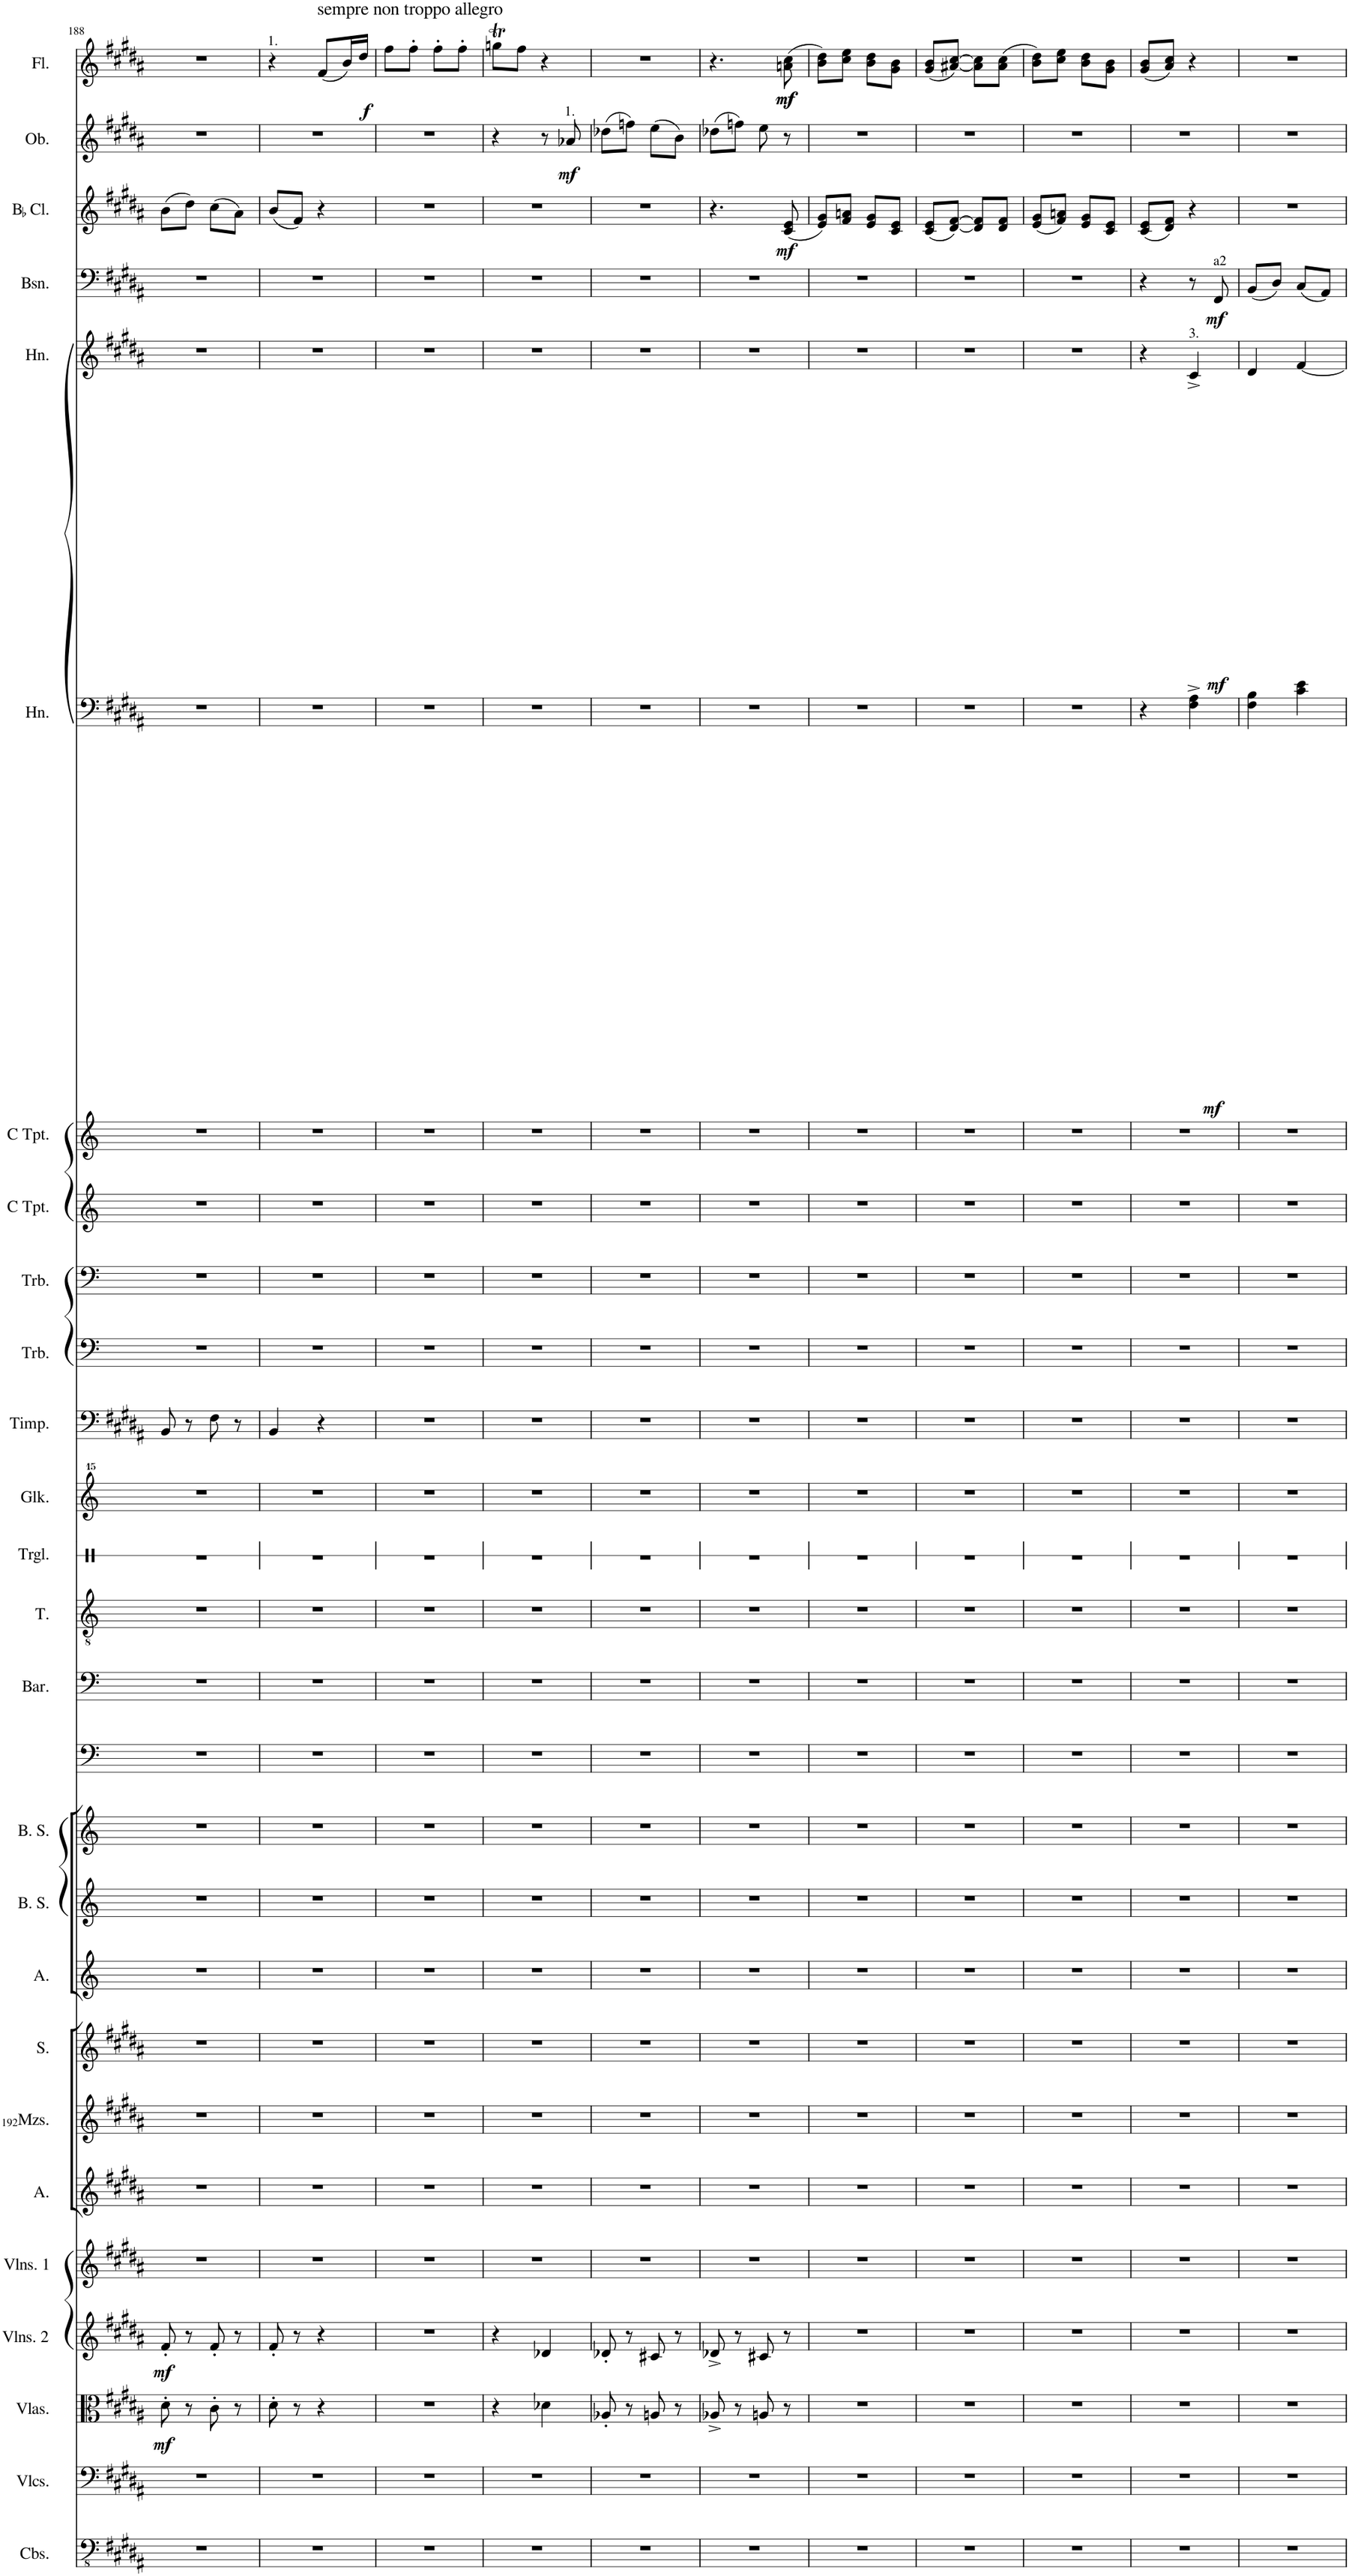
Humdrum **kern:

**kern	**kern	**kern	**dynam	**kern	**dynam	**kern	**kern	**kern	**kern	**kern	**kern	**kern	**kern	**kern	**kern	**kern	**kern	**kern	**kern	**kern	**kern	**kern	**kern	**dynam	**kern	**dynam	**kern	**dynam	**kern	**dynam	**kern	**dynam	**kern	**dynam
*part27	*part26	*part25	*part25	*part24	*part24	*part23	*part22	*part21	*part20	*part19	*part18	*part17	*part16	*part15	*part14	*part13	*part12	*part11	*part10	*part9	*part8	*part7	*part6	*part6	*part5	*part5	*part4	*part4	*part3	*part3	*part2	*part2	*part1	*part1
*staff27	*staff26	*staff25	*staff25	*staff24	*staff24	*staff23	*staff22	*staff21	*staff20	*staff19	*staff18	*staff17	*staff16	*staff15	*staff14	*staff13	*staff12	*staff11	*staff10	*staff9	*staff8	*staff7	*staff6	*staff6	*staff5	*staff5	*staff4	*staff4	*staff3	*staff3	*staff2	*staff2	*staff1	*staff1
*I"Contrabasses	*I"Violoncellos	*I"Violas	*	*I"Violins 2	*	*I"Violins 1	*I"Alto	*I"Mezzosoprano	*I"Soprano	*I"Alto	*I"Boy Soprano	*I"Boy Soprano	*I"Bass	*I"Baritone	*I"Tenor	*I"Triangle	*I"Glockenspiel	*I"Timpani	*I"Trombone	*I"Trombone	*I"C Trumpet	*I"C Trumpet	*I"Horn	*	*I"Horn	*	*I"Bassoon	*	*I"BaccidentalFlat Clarinet	*	*I"Oboe	*	*I"Flute	*
*I'Cbs.	*I'Vlcs.	*I'Vlas.	*	*I'Vlns. 2	*	*I'Vlns. 1	*I'A.	*I'Mzs.	*I'S.	*I'A.	*I'B. S.	*I'B. S.	*	*I'Bar.	*I'T.	*I'Trgl.	*I'Glk.	*I'Timp.	*I'Trb.	*I'Trb.	*I'C Tpt.	*I'C Tpt.	*I'Hn.	*	*I'Hn.	*	*I'Bsn.	*	*I'BaccidentalFlat Cl.	*	*I'Ob.	*	*I'Fl.	*
!!LO:PB:g=z
*clefFv4	*clefF4	*clefC3	*	*clefG2	*	*clefG2	*clefG2	*clefG2	*clefG2	*clefG2	*clefG2	*clefG2	*clefF4	*clefF4	*clefGv2	*clefX	*clefG^^2	*clefF4	*clefF4	*clefF4	*clefG2	*clefG2	*clefF4	*	*clefG2	*	*clefF4	*	*clefG2	*	*clefG2	*	*clefG2	*
*	*	*	*	*	*	*	*	*	*	*	*	*	*	*	*	*	*	*	*	*	*	*	*ITrd4c7	*	*ITrd4c7	*	*	*	*ITrd1c2	*	*	*	*	*
*k[f#c#g#d#a#]	*k[f#c#g#d#a#]	*k[f#c#g#d#a#]	*	*k[f#c#g#d#a#]	*	*k[f#c#g#d#a#]	*k[f#c#g#d#a#]	*k[f#c#g#d#a#]	*k[f#c#g#d#a#]	*k[]	*k[]	*k[]	*k[]	*k[]	*k[]	*k[]	*k[]	*k[f#c#g#d#a#]	*k[]	*k[]	*k[]	*k[]	*k[f#c#g#d#a#]	*	*k[f#c#g#d#a#]	*	*k[f#c#g#d#a#]	*	*k[f#c#g#d#a#]	*	*k[f#c#g#d#a#]	*	*k[f#c#g#d#a#]	*
*M2/4	*M2/4	*M2/4	*	*M2/4	*	*M2/4	*M2/4	*M2/4	*M2/4	*M2/4	*M2/4	*M2/4	*M2/4	*M2/4	*M2/4	*M2/4	*M2/4	*M2/4	*M2/4	*M2/4	*M2/4	*M2/4	*M2/4	*	*M2/4	*	*M2/4	*	*M2/4	*	*M2/4	*	*M2/4	*
=188	=188	=188	=188	=188	=188	=188	=188	=188	=188	=188	=188	=188	=188	=188	=188	=188	=188	=188	=188	=188	=188	=188	=188	=188	=188	=188	=188	=188	=188	=188	=188	=188	=188	=188
!	!	!	!LO:DY:b	!	!LO:DY:b	!	!	!	!	!	!	!	!	!	!	!	!	!	!	!	!	!	!	!	!	!	!	!	!	!	!	!	!	!
2r	2r	8d#'\	mf	8f#'/	mf	2r	2r	2r	2r	2r	2r	2r	2r	2r	2r	2r	2r	8BB/	2r	2r	2r	2r	2r	.	2r	.	2r	.	(8b\L	.	2r	.	2r	.
.	.	8r	.	8r	.	.	.	.	.	.	.	.	.	.	.	.	.	8r	.	.	.	.	.	.	.	.	.	.	8dd#\J)	.	.	.	.	.
.	.	8c#'\	.	8f#'/	.	.	.	.	.	.	.	.	.	.	.	.	.	8F#\	.	.	.	.	.	.	.	.	.	.	(8cc#\L	.	.	.	.	.
.	.	8r	.	8r	.	.	.	.	.	.	.	.	.	.	.	.	.	8r	.	.	.	.	.	.	.	.	.	.	8a#\J)	.	.	.	.	.
=189	=189	=189	=189	=189	=189	=189	=189	=189	=189	=189	=189	=189	=189	=189	=189	=189	=189	=189	=189	=189	=189	=189	=189	=189	=189	=189	=189	=189	=189	=189	=189	=189	=189	=189
!	!	!	!	!	!	!	!	!	!	!	!	!	!	!	!	!	!	!	!	!	!	!	!	!	!	!	!	!	!	!	!	!	!LO:TX:a:t=1.	!
2r	2r	8d#'\	.	8f#'/	.	2r	2r	2r	2r	2r	2r	2r	2r	2r	2r	2r	2r	4BB/	2r	2r	2r	2r	2r	.	2r	.	2r	.	(8b/L	.	2r	.	4r	.
.	.	8r	.	8r	.	.	.	.	.	.	.	.	.	.	.	.	.	.	.	.	.	.	.	.	.	.	.	.	8f#/J)	.	.	.	.	.
!	!	!	!	!	!	!	!	!	!	!	!	!	!	!	!	!	!	!	!	!	!	!	!	!	!	!	!	!	!	!	!	!	!LO:TX:a:t=sempre non troppo allegro	!
!	!	!	!	!	!	!	!	!	!	!	!	!	!	!	!	!	!	!	!	!	!	!	!	!	!	!	!	!	!	!	!	!	!	!LO:DY:b
.	.	4r	.	4r	.	.	.	.	.	.	.	.	.	.	.	.	.	4r	.	.	.	.	.	.	.	.	.	.	4r	.	.	.	(8f#/L	f
.	.	.	.	.	.	.	.	.	.	.	.	.	.	.	.	.	.	.	.	.	.	.	.	.	.	.	.	.	.	.	.	.	16b/L)	.
.	.	.	.	.	.	.	.	.	.	.	.	.	.	.	.	.	.	.	.	.	.	.	.	.	.	.	.	.	.	.	.	.	16dd#/JJ	.
=190	=190	=190	=190	=190	=190	=190	=190	=190	=190	=190	=190	=190	=190	=190	=190	=190	=190	=190	=190	=190	=190	=190	=190	=190	=190	=190	=190	=190	=190	=190	=190	=190	=190	=190
2r	2r	2r	.	2r	.	2r	2r	2r	2r	2r	2r	2r	2r	2r	2r	2r	2r	2r	2r	2r	2r	2r	2r	.	2r	.	2r	.	2r	.	2r	.	8ff#\L	.
.	.	.	.	.	.	.	.	.	.	.	.	.	.	.	.	.	.	.	.	.	.	.	.	.	.	.	.	.	.	.	.	.	8ff#'\J	.
.	.	.	.	.	.	.	.	.	.	.	.	.	.	.	.	.	.	.	.	.	.	.	.	.	.	.	.	.	.	.	.	.	8ff#'\L	.
.	.	.	.	.	.	.	.	.	.	.	.	.	.	.	.	.	.	.	.	.	.	.	.	.	.	.	.	.	.	.	.	.	8ff#'\J	.
=191	=191	=191	=191	=191	=191	=191	=191	=191	=191	=191	=191	=191	=191	=191	=191	=191	=191	=191	=191	=191	=191	=191	=191	=191	=191	=191	=191	=191	=191	=191	=191	=191	=191	=191
2r	2r	4r	.	4r	.	2r	2r	2r	2r	2r	2r	2r	2r	2r	2r	2r	2r	2r	2r	2r	2r	2r	2r	.	2r	.	2r	.	2r	.	4r	.	8ggnT\L	.
.	.	.	.	.	.	.	.	.	.	.	.	.	.	.	.	.	.	.	.	.	.	.	.	.	.	.	.	.	.	.	.	.	8ff#\J	.
.	.	4d-X\	.	4d-X/	.	.	.	.	.	.	.	.	.	.	.	.	.	.	.	.	.	.	.	.	.	.	.	.	.	.	8r	.	4r	.
!	!	!	!	!	!	!	!	!	!	!	!	!	!	!	!	!	!	!	!	!	!	!	!	!	!	!	!	!	!	!	!LO:TX:a:t=1.	!	!	!
!	!	!	!	!	!	!	!	!	!	!	!	!	!	!	!	!	!	!	!	!	!	!	!	!	!	!	!	!	!	!	!	!LO:DY:b	!	!
.	.	.	.	.	.	.	.	.	.	.	.	.	.	.	.	.	.	.	.	.	.	.	.	.	.	.	.	.	.	.	8a-X/	mf	.	.
=192	=192	=192	=192	=192	=192	=192	=192	=192	=192	=192	=192	=192	=192	=192	=192	=192	=192	=192	=192	=192	=192	=192	=192	=192	=192	=192	=192	=192	=192	=192	=192	=192	=192	=192
2r	2r	8A-X'/	.	8d-X'/	.	2r	2r	2r	2r	2r	2r	2r	2r	2r	2r	2r	2r	2r	2r	2r	2r	2r	2r	.	2r	.	2r	.	2r	.	(8dd-X\L	.	2r	.
.	.	8r	.	8r	.	.	.	.	.	.	.	.	.	.	.	.	.	.	.	.	.	.	.	.	.	.	.	.	.	.	8ffn\J)	.	.	.
.	.	8An/	.	8c#X/	.	.	.	.	.	.	.	.	.	.	.	.	.	.	.	.	.	.	.	.	.	.	.	.	.	.	(8ee\L	.	.	.
.	.	8r	.	8r	.	.	.	.	.	.	.	.	.	.	.	.	.	.	.	.	.	.	.	.	.	.	.	.	.	.	8b\J)	.	.	.
=193	=193	=193	=193	=193	=193	=193	=193	=193	=193	=193	=193	=193	=193	=193	=193	=193	=193	=193	=193	=193	=193	=193	=193	=193	=193	=193	=193	=193	=193	=193	=193	=193	=193	=193
2r	2r	8A-X^/	.	8d-X^/	.	2r	2r	2r	2r	2r	2r	2r	2r	2r	2r	2r	2r	2r	2r	2r	2r	2r	2r	.	2r	.	2r	.	4.r	.	(8dd-X\L	.	4.r	.
.	.	8r	.	8r	.	.	.	.	.	.	.	.	.	.	.	.	.	.	.	.	.	.	.	.	.	.	.	.	.	.	8ffn\J)	.	.	.
.	.	8An/	.	8c#X/	.	.	.	.	.	.	.	.	.	.	.	.	.	.	.	.	.	.	.	.	.	.	.	.	.	.	8ee\	.	.	.
!	!	!	!	!	!	!	!	!	!	!	!	!	!	!	!	!	!	!	!	!	!	!	!	!	!	!	!	!	!	!LO:DY:b	!	!	!	!LO:DY:b
!	!	!	!	!	!	!	!	!	!	!	!	!	!	!	!	!	!	!	!	!	!	!	!	!	!	!	!	!	!	!	!	!	!	!LO:DY:n=1:b
.	.	8r	.	8r	.	.	.	.	.	.	.	.	.	.	.	.	.	.	.	.	.	.	.	.	.	.	.	.	(8c#/ 8e/	mf	8r	.	(8an\ 8cc#\	mf mf
=194	=194	=194	=194	=194	=194	=194	=194	=194	=194	=194	=194	=194	=194	=194	=194	=194	=194	=194	=194	=194	=194	=194	=194	=194	=194	=194	=194	=194	=194	=194	=194	=194	=194	=194
2r	2r	2r	.	2r	.	2r	2r	2r	2r	2r	2r	2r	2r	2r	2r	2r	2r	2r	2r	2r	2r	2r	2r	.	2r	.	2r	.	8e/ 8g#/L)	.	2r	.	8b\ 8dd#\L)	.
.	.	.	.	.	.	.	.	.	.	.	.	.	.	.	.	.	.	.	.	.	.	.	.	.	.	.	.	.	8f#/ 8an/J	.	.	.	8cc#\ 8ee\J	.
.	.	.	.	.	.	.	.	.	.	.	.	.	.	.	.	.	.	.	.	.	.	.	.	.	.	.	.	.	8e/ 8g#/L	.	.	.	8b\ 8dd#\L	.
.	.	.	.	.	.	.	.	.	.	.	.	.	.	.	.	.	.	.	.	.	.	.	.	.	.	.	.	.	8c#/ 8e/J	.	.	.	8g#\ 8b\J	.
=195	=195	=195	=195	=195	=195	=195	=195	=195	=195	=195	=195	=195	=195	=195	=195	=195	=195	=195	=195	=195	=195	=195	=195	=195	=195	=195	=195	=195	=195	=195	=195	=195	=195	=195
2r	2r	2r	.	2r	.	2r	2r	2r	2r	2r	2r	2r	2r	2r	2r	2r	2r	2r	2r	2r	2r	2r	2r	.	2r	.	2r	.	(8c#/ 8e/L	.	2r	.	(8g#/ 8b/L	.
.	.	.	.	.	.	.	.	.	.	.	.	.	.	.	.	.	.	.	.	.	.	.	.	.	.	.	.	.	[8d#/ [8f#/J)	.	.	.	[8a#X/ [8cc#/J)	.
.	.	.	.	.	.	.	.	.	.	.	.	.	.	.	.	.	.	.	.	.	.	.	.	.	.	.	.	.	8d#/] 8f#/]L	.	.	.	8a#\] 8cc#\]L	.
.	.	.	.	.	.	.	.	.	.	.	.	.	.	.	.	.	.	.	.	.	.	.	.	.	.	.	.	.	8d#/ 8f#/J	.	.	.	(8a#\ 8cc#\J	.
=196	=196	=196	=196	=196	=196	=196	=196	=196	=196	=196	=196	=196	=196	=196	=196	=196	=196	=196	=196	=196	=196	=196	=196	=196	=196	=196	=196	=196	=196	=196	=196	=196	=196	=196
2r	2r	2r	.	2r	.	2r	2r	2r	2r	2r	2r	2r	2r	2r	2r	2r	2r	2r	2r	2r	2r	2r	2r	.	2r	.	2r	.	(8e/ 8g#/L	.	2r	.	8b\ 8dd#\L)	.
.	.	.	.	.	.	.	.	.	.	.	.	.	.	.	.	.	.	.	.	.	.	.	.	.	.	.	.	.	8f#/ 8an/J)	.	.	.	8cc#\ 8ee\J	.
.	.	.	.	.	.	.	.	.	.	.	.	.	.	.	.	.	.	.	.	.	.	.	.	.	.	.	.	.	8e/ 8g#/L	.	.	.	8b\ 8dd#\L	.
.	.	.	.	.	.	.	.	.	.	.	.	.	.	.	.	.	.	.	.	.	.	.	.	.	.	.	.	.	8c#/ 8e/J	.	.	.	8g#\ 8b\J	.
=197	=197	=197	=197	=197	=197	=197	=197	=197	=197	=197	=197	=197	=197	=197	=197	=197	=197	=197	=197	=197	=197	=197	=197	=197	=197	=197	=197	=197	=197	=197	=197	=197	=197	=197
2r	2r	2r	.	2r	.	2r	2r	2r	2r	2r	2r	2r	2r	2r	2r	2r	2r	2r	2r	2r	2r	2r	4r	.	4r	.	4r	.	(8c#/ 8e/L	.	2r	.	(8g#/ 8b/L	.
.	.	.	.	.	.	.	.	.	.	.	.	.	.	.	.	.	.	.	.	.	.	.	.	.	.	.	.	.	8d#/ 8f#/J)	.	.	.	8a#/ 8cc#/J)	.
!	!	!	!	!	!	!	!	!	!	!	!	!	!	!	!	!	!	!	!	!	!	!	!	!	!LO:TX:a:t=3.	!	!	!	!	!	!	!	!	!
!	!	!	!	!	!	!	!	!	!	!	!	!	!	!	!	!	!	!	!	!	!	!	!	!LO:DY:b	!	!LO:DY:b	!	!	!	!	!	!	!	!
.	.	.	.	.	.	.	.	.	.	.	.	.	.	.	.	.	.	.	.	.	.	.	4F#\^ 4A#\^	mf	4c#^/	mf	8r	.	4r	.	.	.	4r	.
!	!	!	!	!	!	!	!	!	!	!	!	!	!	!	!	!	!	!	!	!	!	!	!	!	!	!	!LO:TX:a:t=a2	!	!	!	!	!	!	!
!	!	!	!	!	!	!	!	!	!	!	!	!	!	!	!	!	!	!	!	!	!	!	!	!	!	!	!	!LO:DY:b	!	!	!	!	!	!
.	.	.	.	.	.	.	.	.	.	.	.	.	.	.	.	.	.	.	.	.	.	.	.	.	.	.	8FF#/	mf	.	.	.	.	.	.
=198	=198	=198	=198	=198	=198	=198	=198	=198	=198	=198	=198	=198	=198	=198	=198	=198	=198	=198	=198	=198	=198	=198	=198	=198	=198	=198	=198	=198	=198	=198	=198	=198	=198	=198
2r	2r	2r	.	2r	.	2r	2r	2r	2r	2r	2r	2r	2r	2r	2r	2r	2r	2r	2r	2r	2r	2r	4F#\ 4B\	.	4d#/	.	(8BB/L	.	2r	.	2r	.	2r	.
.	.	.	.	.	.	.	.	.	.	.	.	.	.	.	.	.	.	.	.	.	.	.	.	.	.	.	8D#/J)	.	.	.	.	.	.	.
.	.	.	.	.	.	.	.	.	.	.	.	.	.	.	.	.	.	.	.	.	.	.	4c#\ 4e\	.	[4f#/	.	(8C#/L	.	.	.	.	.	.	.
.	.	.	.	.	.	.	.	.	.	.	.	.	.	.	.	.	.	.	.	.	.	.	.	.	.	.	8AA#/J)	.	.	.	.	.	.	.
=	=	=	=	=	=	=	=	=	=	=	=	=	=	=	=	=	=	=	=	=	=	=	=	=	=	=	=	=	=	=	=	=	=	=
*-	*-	*-	*-	*-	*-	*-	*-	*-	*-	*-	*-	*-	*-	*-	*-	*-	*-	*-	*-	*-	*-	*-	*-	*-	*-	*-	*-	*-	*-	*-	*-	*-	*-	*-
